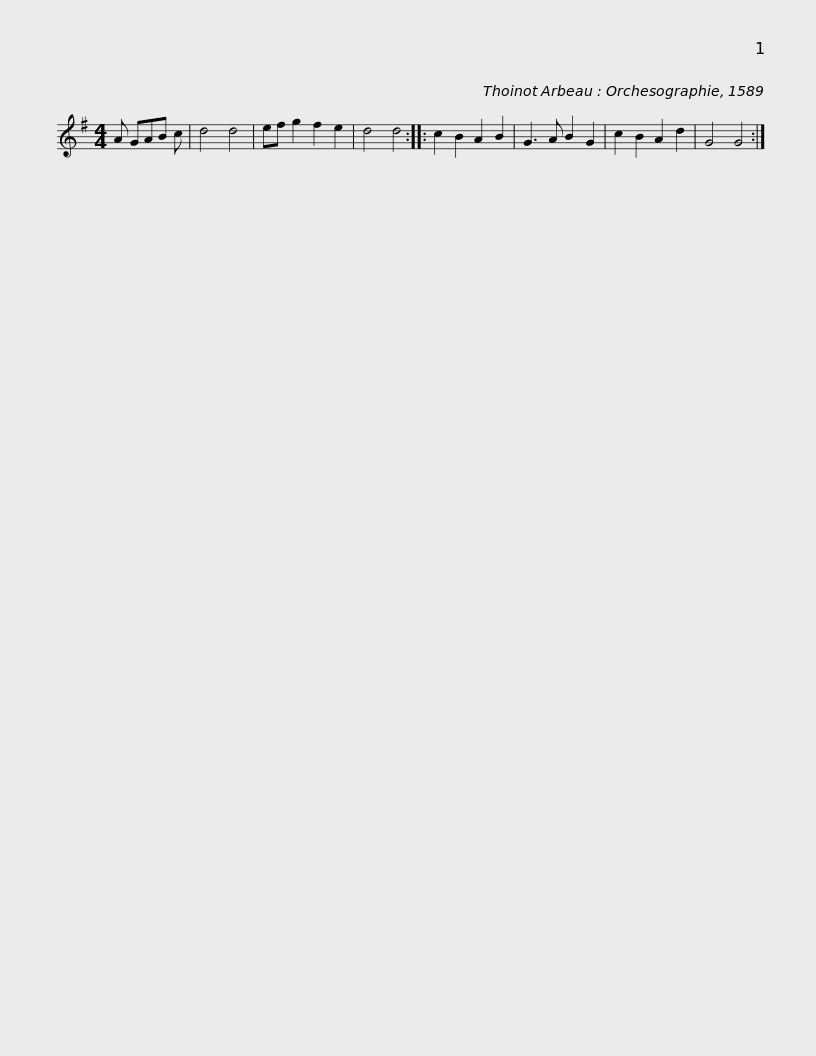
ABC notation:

X:1
L:1/8
M:4/4
I:linebreak $
K:G
V:1 treble
V:1
 A GAB c | d4 d4 | ef g2 f2 e2 | d4 d4 :: c2 B2 A2 B2 | %5
 G3 A B2 G2 | c2 B2 A2 d2 | G4 G4 :| %8
